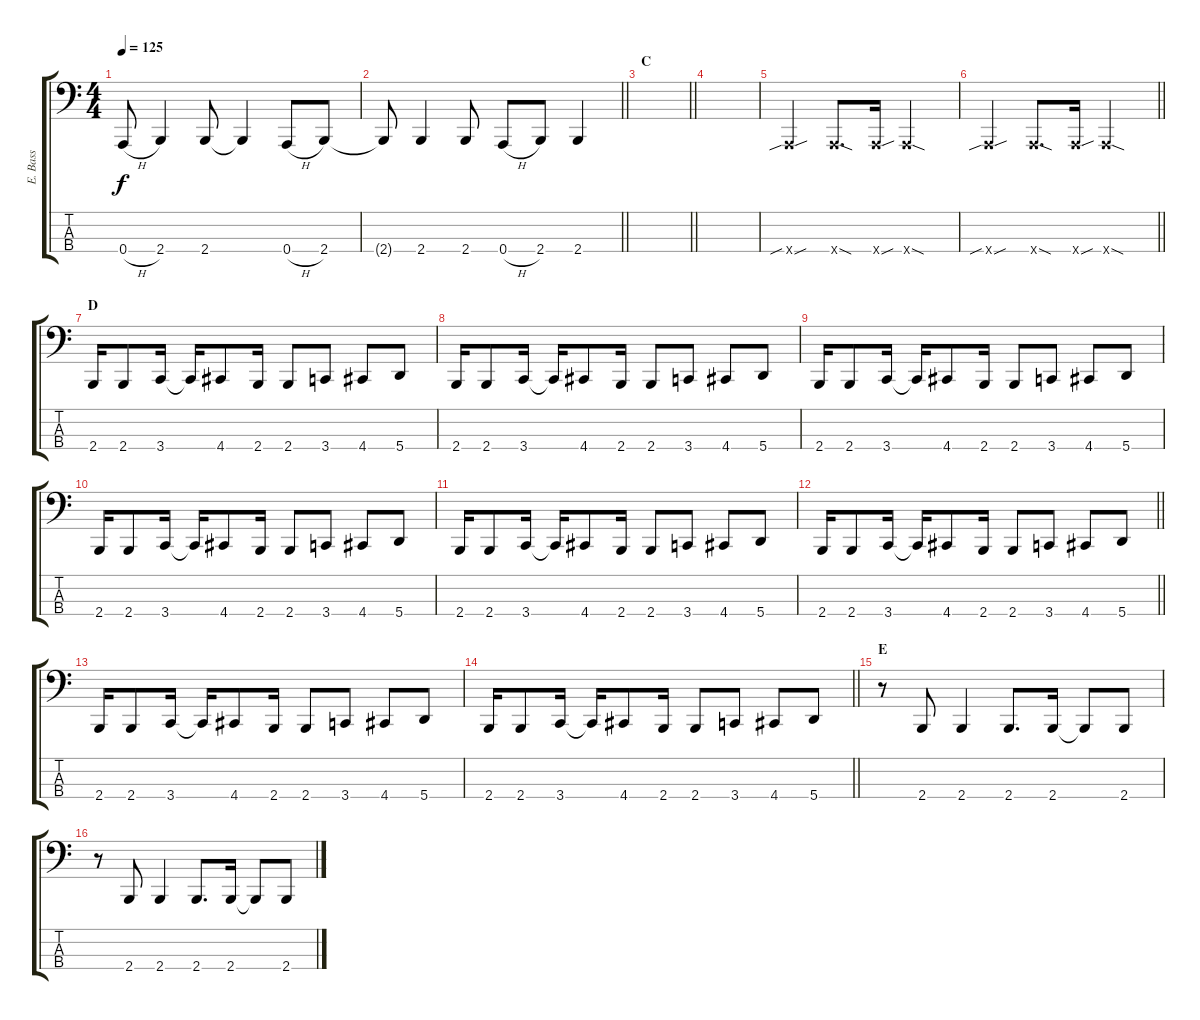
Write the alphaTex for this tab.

\track ("E. Bass" "E. Bass") {instrument electricbasspick}
\staff {score tabs}
\tuning (C2 G1 D1 A0) {hide}
\ts (4 4)
\tempo 125
\clef f4
\ks c
0.4{h}.8{dy f} 2.4.4 2.4.8 2.4{t}.4 0.4{h}.8 2.4.8 |
\barLineRight lightlight
2.4{t}.8 2.4.4 2.4.8 0.4{h}.8 2.4.8 2.4.4 |
\section ("" "C")
\barLineRight lightlight
|
|
0.4{sib sou x}.4 0.4{sod x}.8{d} 0.4{sou x}.16 0.4{sod x}.2 |
\barLineRight lightlight
0.4{sib sou x}.4 0.4{sod x}.8{d} 0.4{sou x}.16 0.4{sod x}.2 |
\section ("" "D")
2.4.16 2.4.8 3.4.16 3.4{t}.16 4.4.8 2.4.16 2.4.8 3.4.8 4.4.8 5.4.8 |
2.4.16 2.4.8 3.4.16 3.4{t}.16 4.4.8 2.4.16 2.4.8 3.4.8 4.4.8 5.4.8 |
2.4.16 2.4.8 3.4.16 3.4{t}.16 4.4.8 2.4.16 2.4.8 3.4.8 4.4.8 5.4.8 |
2.4.16 2.4.8 3.4.16 3.4{t}.16 4.4.8 2.4.16 2.4.8 3.4.8 4.4.8 5.4.8 |
2.4.16 2.4.8 3.4.16 3.4{t}.16 4.4.8 2.4.16 2.4.8 3.4.8 4.4.8 5.4.8 |
\barLineRight lightlight
2.4.16 2.4.8 3.4.16 3.4{t}.16 4.4.8 2.4.16 2.4.8 3.4.8 4.4.8 5.4.8 |
2.4.16 2.4.8 3.4.16 3.4{t}.16 4.4.8 2.4.16 2.4.8 3.4.8 4.4.8 5.4.8 |
\barLineRight lightlight
2.4.16 2.4.8 3.4.16 3.4{t}.16 4.4.8 2.4.16 2.4.8 3.4.8 4.4.8 5.4.8 |
\section ("" "E")
r.8 2.4.8 2.4.4 2.4.8{d} 2.4.16 2.4{t}.8 2.4.8 |
r.8 2.4.8 2.4.4 2.4.8{d} 2.4.16 2.4{t}.8 2.4.8
